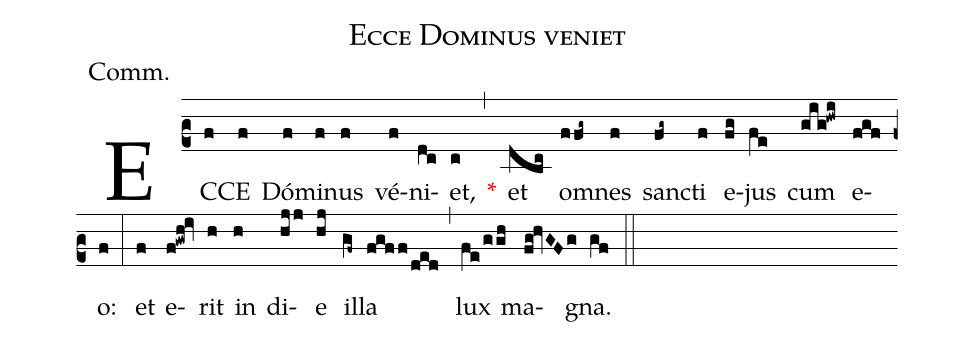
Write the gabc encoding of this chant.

name:Ecce Dominus veniet;
annotation:Comm.;
mode:VI.;
office-part:Communion;
%%
(c2) EC(f)CE(f) Dó(f)mi(f)nus(f) vé(f)ni(dc)et,(c) <v>\red{*}</v>(,) et(dbc) om(ffg~)nes(f) sanc(fg~)ti(f) e(fg)jus(fe) cum(gig!hwi) e(fgf)o:(f) (:) et(f) e(f!gwh!iv)rit(h) in(h) di(hjj)e(hj) il(gf~)la(fgff/ded) (,) lux(fe/ggh) ma(fg!hvGFg)gna.(gf) (::)
